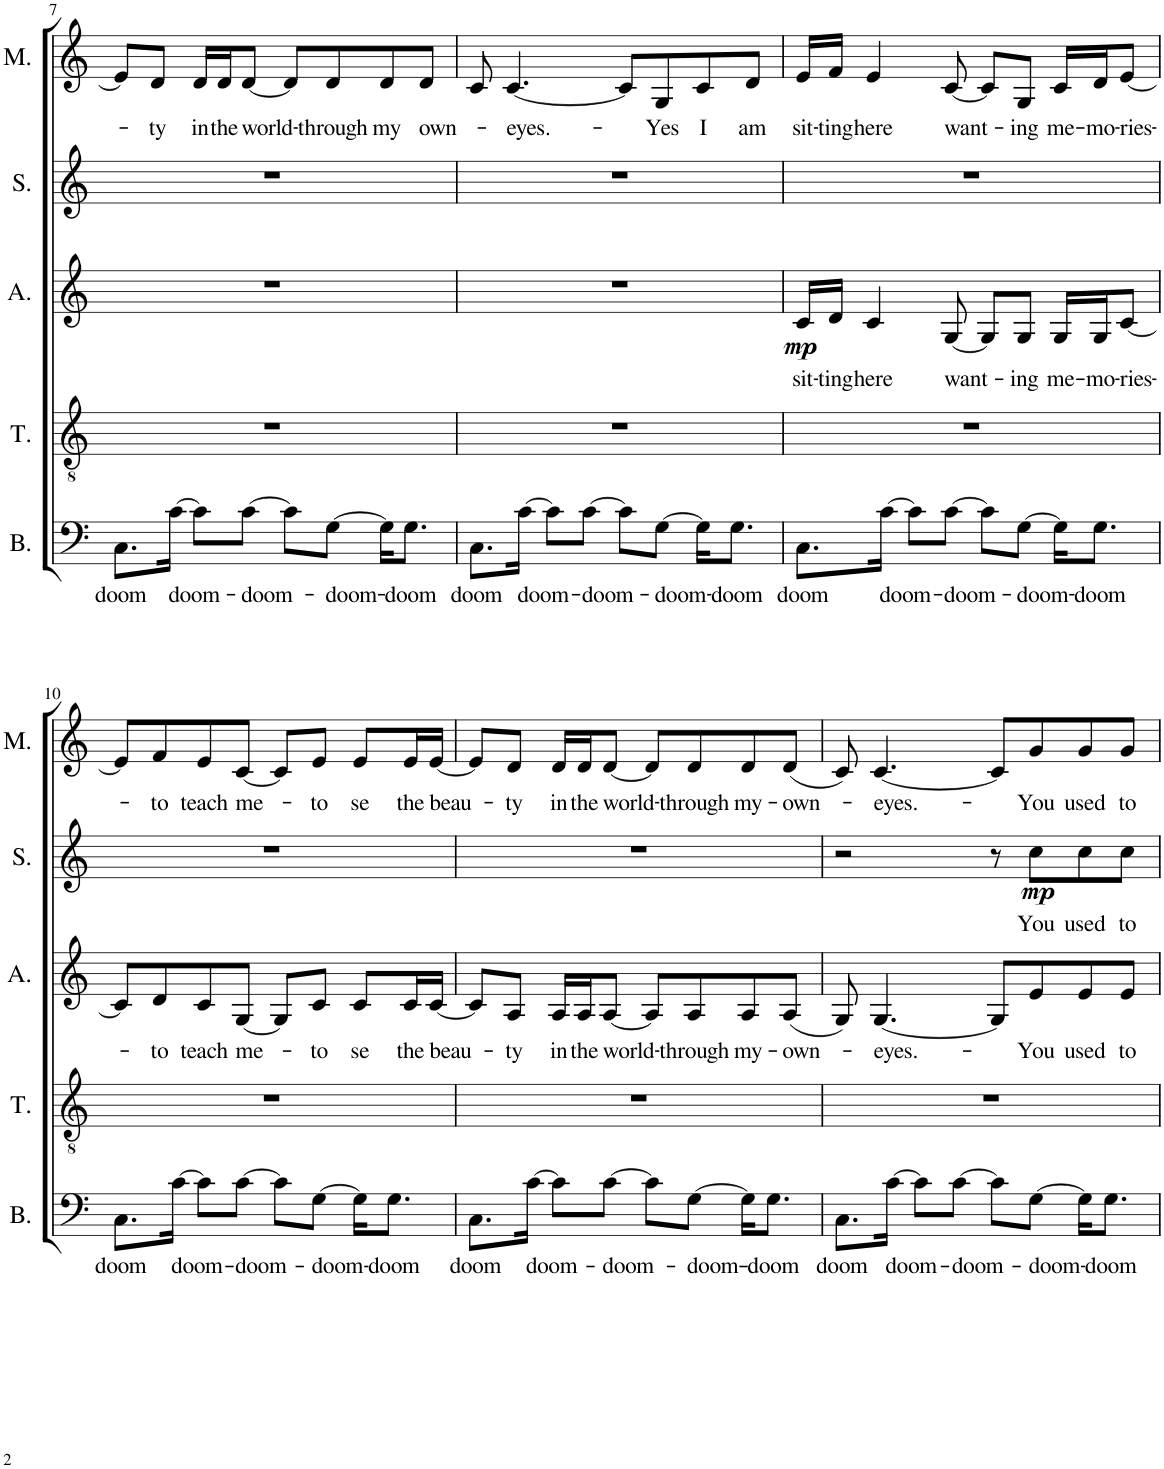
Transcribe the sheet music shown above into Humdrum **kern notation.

**kern	**text	**kern	**kern	**text	**dynam	**kern	**text	**dynam	**kern	**text
*part5	*part5	*part4	*part3	*part3	*part3	*part2	*part2	*part2	*part1	*part1
*staff5	*staff5	*staff4	*staff3	*staff3	*staff3	*staff2	*staff2	*staff2	*staff1	*staff1
*I"Bass	*	*I"Tenor	*I"Alto	*	*	*I"Soprano	*	*	*I"Melody	*
*I'B.	*	*I'T.	*I'A.	*	*	*I'S.	*	*	*I'M.	*
!!LO:PB:g=z
*clefF4	*	*clefGv2	*clefG2	*	*	*clefG2	*	*	*clefG2	*
*k[]	*	*k[]	*k[]	*	*	*k[]	*	*	*k[]	*
*M4/4	*	*M4/4	*M4/4	*	*	*M4/4	*	*	*M4/4	*
=7	=7	=7	=7	=7	=7	=7	=7	=7	=7	=7
!	!LO:LY:b	!	!	!	!	!	!	!	!	!
8.C\L	doom	1r	1r	.	.	1r	.	.	8e/L]	.
!	!	!	!	!	!	!	!	!	!	!LO:LY:b
.	.	.	.	.	.	.	.	.	8d/J	-ty
!	!LO:LY:b	!	!	!	!	!	!	!	!	!
[16c\Jk	doom-	.	.	.	.	.	.	.	.	.
!	!	!	!	!	!	!	!	!	!	!LO:LY:b
8c\L]	.	.	.	.	.	.	.	.	16d/LL	in
!	!	!	!	!	!	!	!	!	!	!LO:LY:b
.	.	.	.	.	.	.	.	.	16d/J	the
!	!LO:LY:b	!	!	!	!	!	!	!	!	!LO:LY:b
[8c\J	-doom-	.	.	.	.	.	.	.	[8d/J	world-
8c\L]	.	.	.	.	.	.	.	.	8d/L]	.
!	!LO:LY:b	!	!	!	!	!	!	!	!	!LO:LY:b
[8G\J	-doom-	.	.	.	.	.	.	.	8d/	-through
!	!	!	!	!	!	!	!	!	!	!LO:LY:b
16G\KL]	.	.	.	.	.	.	.	.	8d/	my
!	!LO:LY:b	!	!	!	!	!	!	!	!	!
8.G\J	-doom	.	.	.	.	.	.	.	.	.
!	!	!	!	!	!	!	!	!	!	!LO:LY:b
.	.	.	.	.	.	.	.	.	8d/J	own-
=8	=8	=8	=8	=8	=8	=8	=8	=8	=8	=8
!	!LO:LY:b	!	!	!	!	!	!	!	!	!
8.C\L	doom	1r	1r	.	.	1r	.	.	8c/	.
!	!	!	!	!	!	!	!	!	!	!LO:LY:b
.	.	.	.	.	.	.	.	.	[4.c/	-eyes.-
!	!LO:LY:b	!	!	!	!	!	!	!	!	!
[16c\Jk	doom-	.	.	.	.	.	.	.	.	.
8c\L]	.	.	.	.	.	.	.	.	.	.
!	!LO:LY:b	!	!	!	!	!	!	!	!	!
[8c\J	-doom-	.	.	.	.	.	.	.	.	.
8c\L]	.	.	.	.	.	.	.	.	8c/L]	.
!	!LO:LY:b	!	!	!	!	!	!	!	!	!LO:LY:b
[8G\J	-doom-	.	.	.	.	.	.	.	8G/	-Yes
!	!	!	!	!	!	!	!	!	!	!LO:LY:b
16G\KL]	.	.	.	.	.	.	.	.	8c/	I
!	!LO:LY:b	!	!	!	!	!	!	!	!	!
8.G\J	-doom	.	.	.	.	.	.	.	.	.
!	!	!	!	!	!	!	!	!	!	!LO:LY:b
.	.	.	.	.	.	.	.	.	8d/J	am
=9	=9	=9	=9	=9	=9	=9	=9	=9	=9	=9
!	!LO:LY:b	!	!	!LO:LY:b	!LO:DY:b	!	!	!	!	!LO:LY:b
8.C\L	doom	1r	16c/LL	sit-	mp	1r	.	.	16e/LL	sit-
!	!	!	!	!LO:LY:b	!	!	!	!	!	!LO:LY:b
.	.	.	16d/JJ	-ting	.	.	.	.	16f/JJ	-ting
!	!	!	!	!LO:LY:b	!	!	!	!	!	!LO:LY:b
.	.	.	4c/	here	.	.	.	.	4e/	here
!	!LO:LY:b	!	!	!	!	!	!	!	!	!
[16c\Jk	doom-	.	.	.	.	.	.	.	.	.
8c\L]	.	.	.	.	.	.	.	.	.	.
!	!LO:LY:b	!	!	!LO:LY:b	!	!	!	!	!	!LO:LY:b
[8c\J	-doom-	.	[8G/	want-	.	.	.	.	[8c/	want-
8c\L]	.	.	8G/L]	.	.	.	.	.	8c/L]	.
!	!LO:LY:b	!	!	!LO:LY:b	!	!	!	!	!	!LO:LY:b
[8G\J	-doom-	.	8G/J	-ing	.	.	.	.	8G/J	-ing
!	!	!	!	!LO:LY:b	!	!	!	!	!	!LO:LY:b
16G\KL]	.	.	16G/LL	me-	.	.	.	.	16c/LL	me-
!	!LO:LY:b	!	!	!LO:LY:b	!	!	!	!	!	!LO:LY:b
8.G\J	-doom	.	16G/J	-mo-	.	.	.	.	16d/J	-mo-
!	!	!	!	!LO:LY:b	!	!	!	!	!	!LO:LY:b
.	.	.	[8c/J	-ries-	.	.	.	.	[8e/J	-ries-
!!LO:LB:g=z
=10	=10	=10	=10	=10	=10	=10	=10	=10	=10	=10
!	!LO:LY:b	!	!	!	!	!	!	!	!	!
8.C\L	doom	1r	8c/L]	.	.	1r	.	.	8e/L]	.
!	!	!	!	!LO:LY:b	!	!	!	!	!	!LO:LY:b
.	.	.	8d/	-to	.	.	.	.	8f/	-to
!	!LO:LY:b	!	!	!	!	!	!	!	!	!
[16c\Jk	doom-	.	.	.	.	.	.	.	.	.
!	!	!	!	!LO:LY:b	!	!	!	!	!	!LO:LY:b
8c\L]	.	.	8c/	teach	.	.	.	.	8e/	teach
!	!LO:LY:b	!	!	!LO:LY:b	!	!	!	!	!	!LO:LY:b
[8c\J	-doom-	.	[8G/J	me-	.	.	.	.	[8c/J	me-
8c\L]	.	.	8G/L]	.	.	.	.	.	8c/L]	.
!	!LO:LY:b	!	!	!LO:LY:b	!	!	!	!	!	!LO:LY:b
[8G\J	-doom-	.	8c/J	-to	.	.	.	.	8e/J	-to
!	!	!	!	!LO:LY:b	!	!	!	!	!	!LO:LY:b
16G\KL]	.	.	8c/L	se	.	.	.	.	8e/L	se
!	!LO:LY:b	!	!	!	!	!	!	!	!	!
8.G\J	-doom	.	.	.	.	.	.	.	.	.
!	!	!	!	!LO:LY:b	!	!	!	!	!	!LO:LY:b
.	.	.	16c/L	the	.	.	.	.	16e/L	the
!	!	!	!	!LO:LY:b	!	!	!	!	!	!LO:LY:b
.	.	.	[16c/JJ	beau-	.	.	.	.	[16e/JJ	beau-
=11	=11	=11	=11	=11	=11	=11	=11	=11	=11	=11
!	!LO:LY:b	!	!	!	!	!	!	!	!	!
8.C\L	doom	1r	8c/L]	.	.	1r	.	.	8e/L]	.
!	!	!	!	!LO:LY:b	!	!	!	!	!	!LO:LY:b
.	.	.	8A/J	-ty	.	.	.	.	8d/J	-ty
!	!LO:LY:b	!	!	!	!	!	!	!	!	!
[16c\Jk	doom-	.	.	.	.	.	.	.	.	.
!	!	!	!	!LO:LY:b	!	!	!	!	!	!LO:LY:b
8c\L]	.	.	16A/LL	in	.	.	.	.	16d/LL	in
!	!	!	!	!LO:LY:b	!	!	!	!	!	!LO:LY:b
.	.	.	16A/J	the	.	.	.	.	16d/J	the
!	!LO:LY:b	!	!	!LO:LY:b	!	!	!	!	!	!LO:LY:b
[8c\J	-doom-	.	[8A/J	world-	.	.	.	.	[8d/J	world-
8c\L]	.	.	8A/L]	.	.	.	.	.	8d/L]	.
!	!LO:LY:b	!	!	!LO:LY:b	!	!	!	!	!	!LO:LY:b
[8G\J	-doom-	.	8A/	-through	.	.	.	.	8d/	-through
!	!	!	!	!LO:LY:b	!	!	!	!	!	!LO:LY:b
16G\KL]	.	.	8A/	my-	.	.	.	.	8d/	my-
!	!LO:LY:b	!	!	!	!	!	!	!	!	!
8.G\J	-doom	.	.	.	.	.	.	.	.	.
!	!	!	!	!LO:LY:b	!	!	!	!	!	!LO:LY:b
.	.	.	(8A/J	-own-	.	.	.	.	(8d/J	-own-
=12	=12	=12	=12	=12	=12	=12	=12	=12	=12	=12
!	!LO:LY:b	!	!	!	!	!	!	!	!	!
8.C\L	doom	1r	8G/)	.	.	2r	.	.	8c/)	.
!	!	!	!	!LO:LY:b	!	!	!	!	!	!LO:LY:b
.	.	.	[4.G/	-eyes.-	.	.	.	.	[4.c/	-eyes.-
!	!LO:LY:b	!	!	!	!	!	!	!	!	!
[16c\Jk	doom-	.	.	.	.	.	.	.	.	.
8c\L]	.	.	.	.	.	.	.	.	.	.
!	!LO:LY:b	!	!	!	!	!	!	!	!	!
[8c\J	-doom-	.	.	.	.	.	.	.	.	.
8c\L]	.	.	8G/L]	.	.	8r	.	.	8c/L]	.
!	!LO:LY:b	!	!	!LO:LY:b	!	!	!LO:LY:b	!LO:DY:b	!	!LO:LY:b
[8G\J	-doom-	.	8e/	-You	.	8cc\L	-You	mp	8g/	-You
!	!	!	!	!LO:LY:b	!	!	!LO:LY:b	!	!	!LO:LY:b
16G\KL]	.	.	8e/	used	.	8cc\	used	.	8g/	used
!	!LO:LY:b	!	!	!	!	!	!	!	!	!
8.G\J	-doom	.	.	.	.	.	.	.	.	.
!	!	!	!	!LO:LY:b	!	!	!LO:LY:b	!	!	!LO:LY:b
.	.	.	8e/J	to	.	8cc\J	to	.	8g/J	to
=	=	=	=	=	=	=	=	=	=	=
*-	*-	*-	*-	*-	*-	*-	*-	*-	*-	*-
